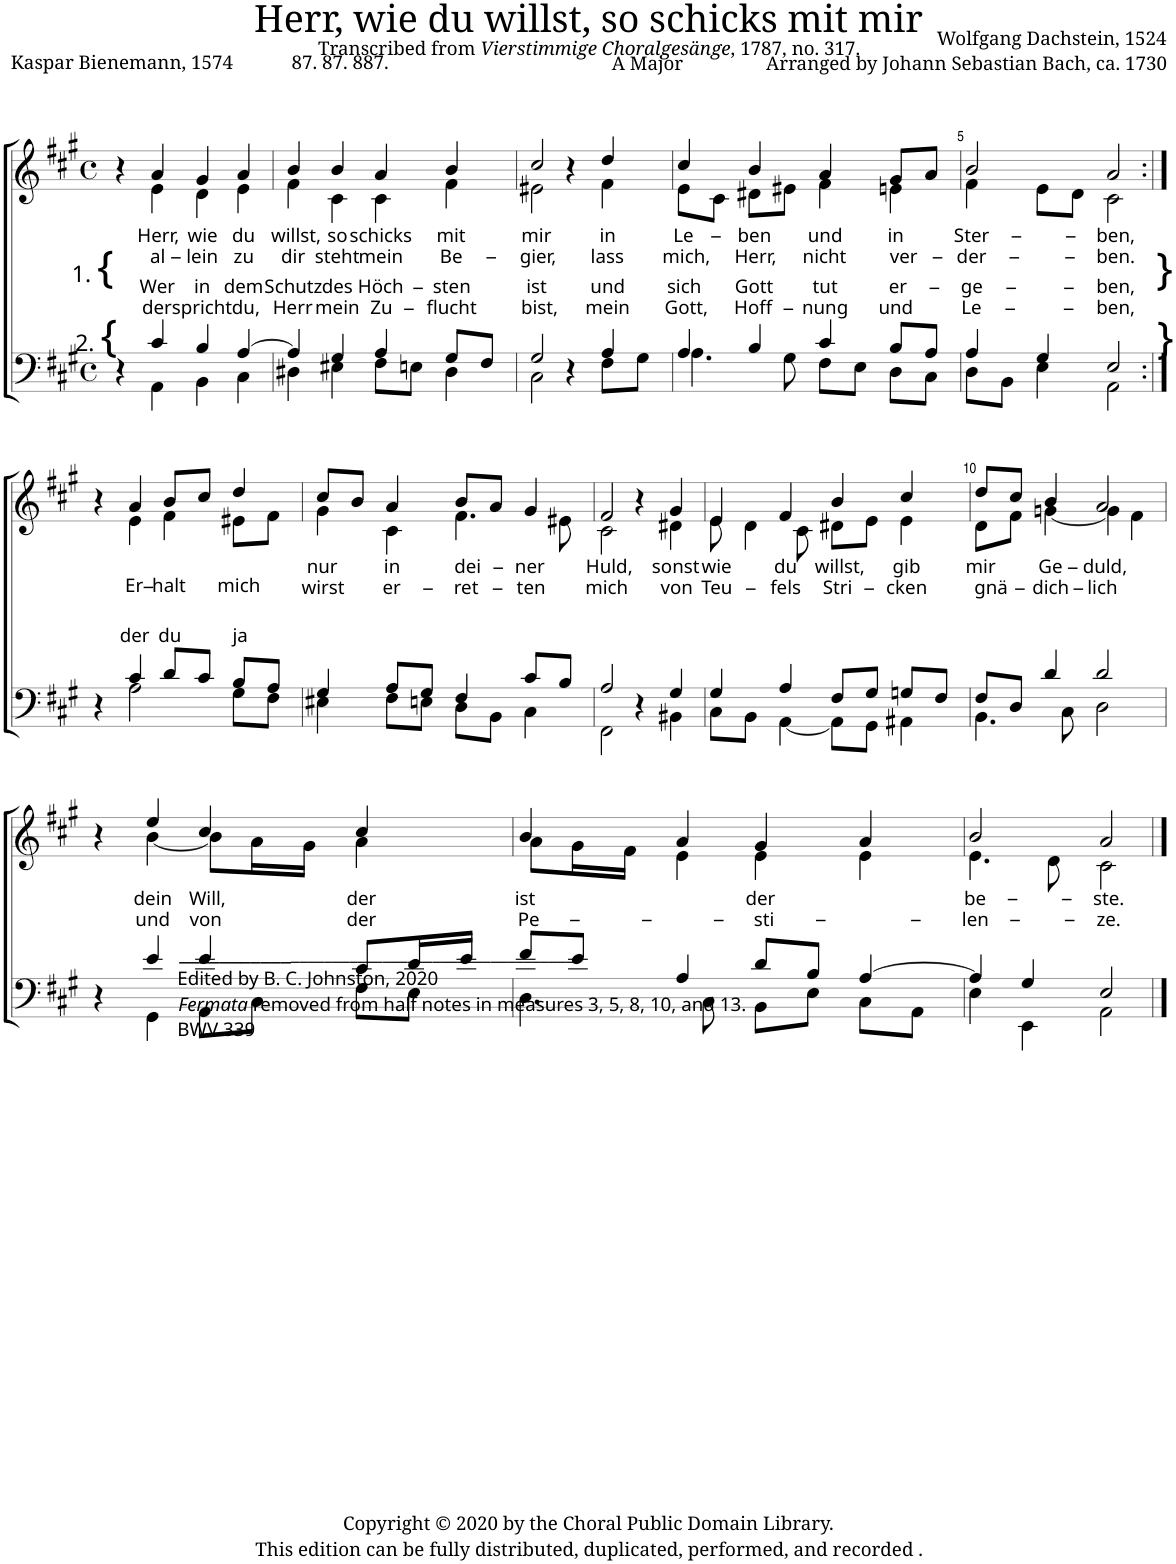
**kern	**kern	**text	**text	**text	**text
*part2	*part1	*part1	*part1	*part1	*part1
*staff2	*staff1	*staff1	*staff1	*staff1	*staff1
*I"Bass	*I"Soprano	*	*	*	*
*clefF4	*clefG2	*	*	*	*
*k[f#c#g#]	*k[f#c#g#]	*	*	*	*
*M4/4	*M4/4	*	*	*	*
*met(c)	*met(c)	*	*	*	*
=1	=1	=1	=1	=1	=1
*^	*^	*	*	*	*
4r	4ryy	4r	4ryy	.	.	.	.
!	!	!LO:TX:b:t=1.	!	!	!	!	!
!	!	!LO:TX:b:t={	!	!	!	!	!
!	!	!LO:TX:b:t=2.	!	!	!	!	!
!	!	!LO:TX:b:t={	!	!	!	!	!
!	!	!	!	!LO:LY:b	!LO:LY:b	!LO:LY:b	!LO:LY:b
4c#/	4AA\	4a/	4e\	Herr,	al-	Wer	der
!	!	!	!	!LO:LY:b	!LO:LY:b	!LO:LY:b	!LO:LY:b
4B/	4BB\	4g#/	4d\	wie	-lein	in	spricht
!	!	!	!	!LO:LY:b	!LO:LY:b	!LO:LY:b	!LO:LY:b
[4A/	4C#\	4a/	4e\	du	zu	dem	du,
=2	=2	=2	=2	=2	=2	=2	=2
!	!	!	!	!LO:LY:b	!LO:LY:b	!LO:LY:b	!LO:LY:b
4A/]	4D#X\	4b/	4f#\	willst,	dir	Schutz	Herr
!	!	!	!	!LO:LY:b	!LO:LY:b	!LO:LY:b	!LO:LY:b
4G#/	4E#X\	4b/	4c#\	so	steht	des	mein
!	!	!	!	!LO:LY:b	!LO:LY:b	!LO:LY:b	!LO:LY:b
4A/	8F#\L	4a/	4c#\	schicks	mein	Höch-	Zu-
.	8En\J	.	.	.	.	.	.
!	!	!	!	!LO:LY:b	!LO:LY:b	!LO:LY:b	!LO:LY:b
8G#/L	4D#\	4b/	4f#\	mit	Be-	-sten	-flucht
8F#/J	.	.	.	.	.	.	.
=3	=3	=3	=3	=3	=3	=3	=3
!	!	!	!	!LO:LY:b	!LO:LY:b	!LO:LY:b	!LO:LY:b
2G#/	2C#\	2cc#/	2e#X\	mir	-gier,	ist	bist,
4r	4ryy	4r	4ryy	.	.	.	.
!	!	!	!	!LO:LY:b	!LO:LY:b	!LO:LY:b	!LO:LY:b
4A/	8F#\L	4dd/	4f#\	in	lass	und	mein
.	8G#\J	.	.	.	.	.	.
=4	=4	=4	=4	=4	=4	=4	=4
!	!	!	!	!LO:LY:b	!LO:LY:b	!LO:LY:b	!LO:LY:b
4A/	4.A\	4cc#/	8e\L	Le-	mich,	sich	Gott,
.	.	.	8c#\J	.	.	.	.
!	!	!	!	!LO:LY:b	!LO:LY:b	!LO:LY:b	!LO:LY:b
4B/	.	4b/	8d#X\L	-ben	Herr,	Gott	Hoff-
.	8G#\	.	8e#X\J	.	.	.	.
!	!	!	!	!LO:LY:b	!LO:LY:b	!LO:LY:b	!LO:LY:b
4c#/	8F#\L	4a/	4f#\	und	nicht	tut	-nung
.	8E\J	.	.	.	.	.	.
!	!	!	!	!LO:LY:b	!LO:LY:b	!LO:LY:b	!LO:LY:b
8B/L	8D\L	8g#/L	4en\	in	ver-	er-	und
8A/J	8C#\J	8a/J	.	.	.	.	.
=5	=5	=5	=5	=5	=5	=5	=5
!	!	!	!	!LO:LY:b	!LO:LY:b	!LO:LY:b	!LO:LY:b
4A/	8D\L	2b/	4f#\	Ster-	-der-	-ge-	Le-
.	8BB\J	.	.	.	.	.	.
4G#/	4E\	.	8e\L	.	.	.	.
.	.	.	8d\J	.	.	.	.
!	!	!LO:TX:b:t=}	!	!	!	!	!
!	!	!LO:TX:b:t=}	!	!	!	!	!
!	!	!	!	!LO:LY:b	!LO:LY:b	!LO:LY:b	!LO:LY:b
2E/	2AA\	2a/	2c#\	-ben,	-ben.	-ben,	-ben,
!!LO:LB:g=z	!!
=6:|!	=6:|!	=6:|!	=6:|!	=6:|!	=6:|!	=6:|!	=6:|!
4r	4ryy	4r	4ryy	.	.	.	.
!	!	!	!	!LO:LY:b	!LO:LY:b	!	!
4c#/	2A\	4a/	4e\	Er-	der	.	.
!	!	!	!	!LO:LY:b	!LO:LY:b	!	!
8d/L	.	8b/L	4f#\	-halt	du	.	.
8c#/J	.	8cc#/J	.	.	.	.	.
!	!	!	!	!LO:LY:b	!LO:LY:b	!	!
8B/L	8G#\L	4dd/	8e#X\L	mich	ja	.	.
8A/J	8F#\J	.	8f#\J	.	.	.	.
=7	=7	=7	=7	=7	=7	=7	=7
!LO:TX:b:t=___________	!	!	!	!	!	!	!
!LO:TX:b:t=__________________________________	!	!	!	!	!	!	!
!LO:TX:b:t=Edited by B. C. Johnston, 2020	!	!	!	!	!	!	!
!LO:TX:b:i:t=Fermata	!	!	!	!	!	!	!
!LO:TX:b:t=removed from half notes in measures 3, 5, 8, 10, and 13.	!	!	!	!	!	!	!
!LO:TX:b:t=BWV 339	!	!	!	!	!	!	!
!	!	!	!	!LO:LY:b	!LO:LY:b	!	!
4G#/	4E#X\	8cc#/L	4g#\	nur	wirst	.	.
.	.	8b/J	.	.	.	.	.
!	!	!	!	!LO:LY:b	!LO:LY:b	!	!
8A/L	8F#\L	4a/	4c#\	in	er-	.	.
8G#/J	8En\J	.	.	.	.	.	.
!	!	!	!	!LO:LY:b	!LO:LY:b	!	!
4F#/	8D\L	8b/L	4.f#\	dei-	-ret-	.	.
.	8BB\J	8a/J	.	.	.	.	.
!	!	!	!	!LO:LY:b	!LO:LY:b	!	!
8c#/L	4C#\	4g#/	.	-ner	-ten	.	.
8B/J	.	.	8e#X\	.	.	.	.
=8	=8	=8	=8	=8	=8	=8	=8
!	!	!	!	!LO:LY:b	!LO:LY:b	!	!
2A/	2FF#\	2f#/	2c#\	Huld,	mich	.	.
4r	4ryy	4r	4ryy	.	.	.	.
!	!	!	!	!LO:LY:b	!LO:LY:b	!	!
4G#/	4BB#X\	4g#/	4d#X\	sonst	von	.	.
=9	=9	=9	=9	=9	=9	=9	=9
!	!	!	!	!LO:LY:b	!LO:LY:b	!	!
4G#/	8C#\L	4e/	8e\	wie	Teu-	.	.
.	8BB\J	.	4d\	.	.	.	.
!	!	!	!	!LO:LY:b	!LO:LY:b	!	!
4A/	[4AA\	4f#/	.	du	-fels	.	.
.	.	.	8c#\	.	.	.	.
!	!	!	!	!LO:LY:b	!LO:LY:b	!	!
8F#/L	8AA\L]	4b/	8d#X\L	willst,	Stri-	.	.
8G#/J	8GG#\J	.	8e\J	.	.	.	.
!	!	!	!	!LO:LY:b	!LO:LY:b	!	!
8Gn/L	4AA#X\	4cc#/	4e\	gib	-cken	.	.
8F#/J	.	.	.	.	.	.	.
=10	=10	=10	=10	=10	=10	=10	=10
!	!	!	!	!LO:LY:b	!LO:LY:b	!	!
8F#/L	4.BB\	8dd/L	8d\L	mir	gnä-	.	.
8D/J	.	8cc#/J	8f#\J	.	.	.	.
!	!	!	!	!LO:LY:b	!LO:LY:b	!	!
4d/	.	4b/	[4gn\	Ge-	-dich-	.	.
.	8C#\	.	.	.	.	.	.
!	!	!	!	!LO:LY:b	!LO:LY:b	!	!
2d/	2D\	2a/	4g\]	-duld,	-lich	.	.
.	.	.	4f#\	.	.	.	.
!!LO:LB:g=z	!!
=11	=11	=11	=11	=11	=11	=11	=11
4r	4ryy	4r	4ryy	.	.	.	.
!	!	!	!	!LO:LY:b	!LO:LY:b	!	!
4e/	4GG#\	4ee/	[4b\	dein	und	.	.
!	!	!	!	!LO:LY:b	!LO:LY:b	!	!
4e/	8AA\L	4cc#/	8b\L]	Will,	von	.	.
.	8C#\J	.	16a\L	.	.	.	.
.	.	.	16g#\JJ	.	.	.	.
!	!	!	!	!LO:LY:b	!LO:LY:b	!	!
8c#/L	8F#\L	4cc#/	4a\	der	der	.	.
16d/L	8E\J	.	.	.	.	.	.
16e/JJ	.	.	.	.	.	.	.
=12	=12	=12	=12	=12	=12	=12	=12
!	!	!	!	!LO:LY:b	!LO:LY:b	!	!
8f#/L	4.D\	4b/	8a\L	ist	Pe-	.	.
8e/J	.	.	16g#\L	.	.	.	.
.	.	.	16f#\JJ	.	.	.	.
4A/	.	4a/	4e\	.	.	.	.
.	8C#\	.	.	.	.	.	.
!	!	!	!	!LO:LY:b	!LO:LY:b	!	!
8d/L	8BB\L	4g#/	4e\	der	-sti-	.	.
8B/J	8E\J	.	.	.	.	.	.
[4A/	8C#\L	4a/	4e\	.	.	.	.
.	8AA\J	.	.	.	.	.	.
=13	=13	=13	=13	=13	=13	=13	=13
!	!	!	!	!LO:LY:b	!LO:LY:b	!	!
4A/]	4E\	2b/	4.e\	be-	-len-	.	.
4G#/	4EE\	.	.	.	.	.	.
.	.	.	8d\	.	.	.	.
!	!	!	!	!LO:LY:b	!LO:LY:b	!	!
2E/	2AA\	2a/	2c#\	-ste.	-ze.	.	.
*v	*v	*	*	*	*	*	*
*	*v	*v	*	*	*	*
==	==	==	==	==	==
*-	*-	*-	*-	*-	*-
